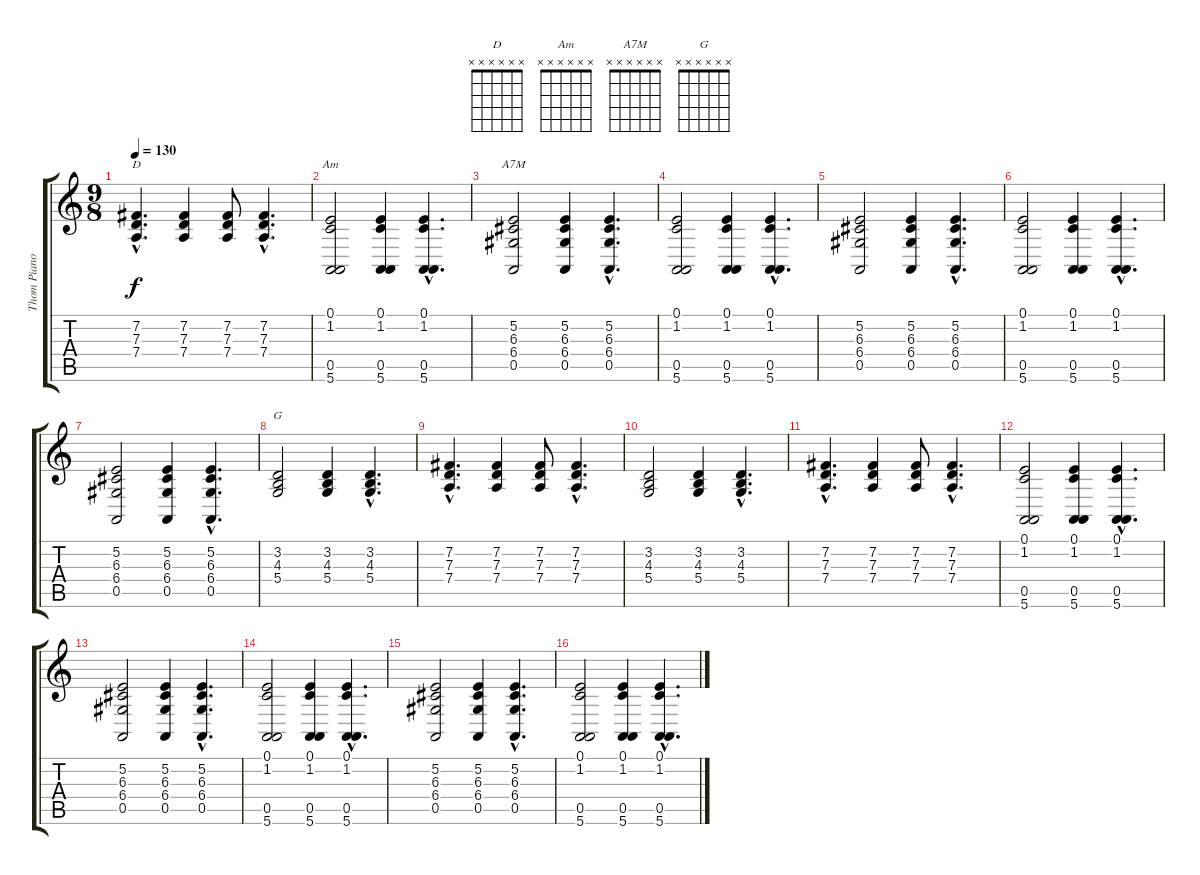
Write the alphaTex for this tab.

\track ("Thom Piano(morning bell)" "Thom Piano") {instrument electricpiano1}
\staff {score tabs}
\tuning (E4 B3 G3 D3 A2 E2) {hide}
\chord ("D" x x x x x x) {firstfret 0}
\chord ("Am" x x x x x x) {firstfret 0}
\chord ("A7M" x x x x x x) {firstfret 0}
\chord ("G" x x x x x x) {firstfret 0}
\ts (9 8)
\tempo 130
\clef g2
\ks c
(7.2{hac} 7.3{hac} 7.4{hac}).4{d ch "D" dy f} (7.2 7.3 7.4).4 (7.2 7.3 7.4).8 (7.2{hac} 7.3{hac} 7.4{hac}).4{d} |
(0.1 1.2 0.5 5.6).2{ch "Am"} (0.1 1.2 0.5 5.6).4 (0.1{hac} 1.2{hac} 0.5{hac} 5.6{hac}).4{d} |
(5.2 6.3 6.4 0.5).2{ch "A7M"} (5.2 6.3 6.4 0.5).4 (5.2{hac} 6.3{hac} 6.4{hac} 0.5{hac}).4{d} |
(0.1 1.2 0.5 5.6).2 (0.1 1.2 0.5 5.6).4 (0.1{hac} 1.2{hac} 0.5{hac} 5.6{hac}).4{d} |
(5.2 6.3 6.4 0.5).2 (5.2 6.3 6.4 0.5).4 (5.2{hac} 6.3{hac} 6.4{hac} 0.5{hac}).4{d} |
(0.1 1.2 0.5 5.6).2 (0.1 1.2 0.5 5.6).4 (0.1{hac} 1.2{hac} 0.5{hac} 5.6{hac}).4{d} |
(5.2 6.3 6.4 0.5).2 (5.2 6.3 6.4 0.5).4 (5.2{hac} 6.3{hac} 6.4{hac} 0.5{hac}).4{d} |
(3.2 4.3 5.4).2{ch "G"} (3.2 4.3 5.4).4 (3.2{hac} 4.3{hac} 5.4{hac}).4{d} |
(7.2{hac} 7.3{hac} 7.4{hac}).4{d} (7.2 7.3 7.4).4 (7.2 7.3 7.4).8 (7.2{hac} 7.3{hac} 7.4{hac}).4{d} |
(3.2 4.3 5.4).2 (3.2 4.3 5.4).4 (3.2{hac} 4.3{hac} 5.4{hac}).4{d} |
(7.2{hac} 7.3{hac} 7.4{hac}).4{d} (7.2 7.3 7.4).4 (7.2 7.3 7.4).8 (7.2{hac} 7.3{hac} 7.4{hac}).4{d} |
(0.1 1.2 0.5 5.6).2 (0.1 1.2 0.5 5.6).4 (0.1{hac} 1.2{hac} 0.5{hac} 5.6{hac}).4{d} |
(5.2 6.3 6.4 0.5).2 (5.2 6.3 6.4 0.5).4 (5.2{hac} 6.3{hac} 6.4{hac} 0.5{hac}).4{d} |
(0.1 1.2 0.5 5.6).2 (0.1 1.2 0.5 5.6).4 (0.1{hac} 1.2{hac} 0.5{hac} 5.6{hac}).4{d} |
(5.2 6.3 6.4 0.5).2 (5.2 6.3 6.4 0.5).4 (5.2{hac} 6.3{hac} 6.4{hac} 0.5{hac}).4{d} |
(0.1 1.2 0.5 5.6).2 (0.1 1.2 0.5 5.6).4 (0.1{hac} 1.2{hac} 0.5{hac} 5.6{hac}).4{d}
